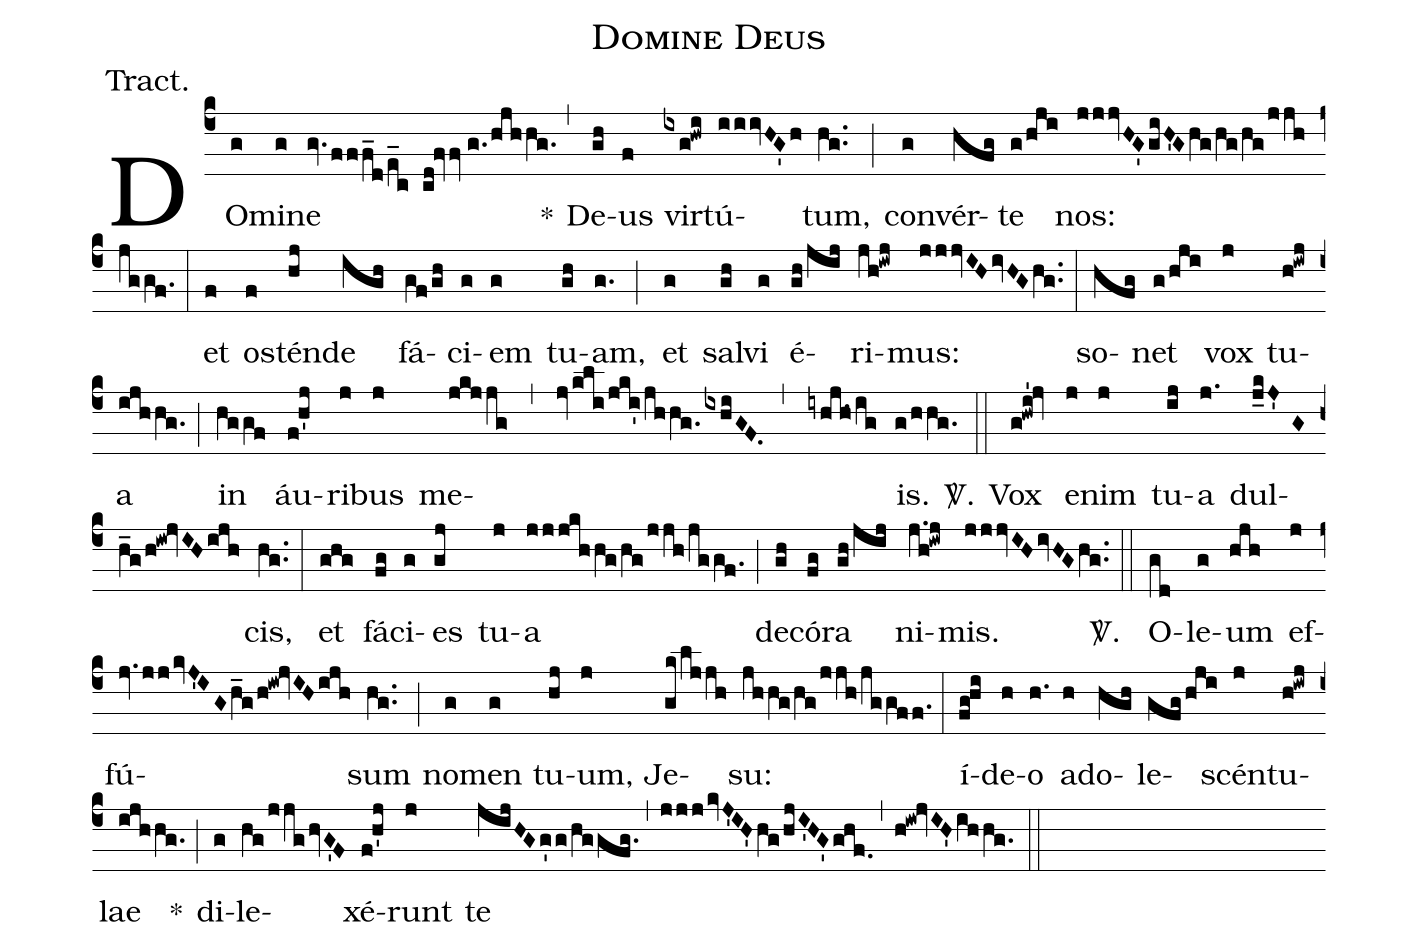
name:Domine Deus;
annotation:Tract.;
mode:8;
office-part:Tract;
%%
DO(c4g)mi(g)ne(gv.fff_d/e_c cd!fvv//g./hjhhg.) *(,) De(gh)us(f) vir(ixg!hwi)tú(iiivHG'h)tum,(hg..) (;) con(g)vér(hfg)te(g/hji) nos:(jjjvHG'giH'Ghg/hg/hg/jjh/jggf.) (:) et(f) os(f)tén(hj)de(igh) fá(gf/gh)ci(g)em(g) tu(gh)am,(g.) (;) et(g) sal(gh)vi(g) é(gh/jij)ri(jh!iwj)mus:(jjjvIHivHGhg..) (:) so(hfg)net(g/hji) vox(j) tu(h!iwj)a(ijhhg.) (;) in(hggf) áu(f!h'j)ri(j)bus(j) me(jkjjg,jv/kli/jki'/jhhg.ixhiGF.,iyh.jh/ig)is.(g/hhg.) <sp>V/</sp>.(::) Vox(g!hwi'!jv) e(j)nim(j) tu(ij)a(j.) dul(j_kJ'Gh_g/h!iw!jvIHijh)cis,(hg..) (:) et(ghg) fá(fg)ci(g)es(gj) tu(j)a(jjjkhhg/hg/jjh/jggf.) (;) de(gh)có(fg)ra(gh/jij) ni(j.h!iwj)mis.(jjjvIHivHGhg..) <sp>V/</sp>.(::) O(gd)le(g)um(hjh) ef(j)fú(jv.jjkvJ'IGh_g/h!iw!jvIHijh)sum(hg..) (;) no(g)men(g) tu(hj)um,(j) Je(gk/ljjh)su:(jhhg/hg/jjh/jggff.) (:) í(fg!hi)de(h)o(h.) a(h)do(hgh)le(gfg/hji)scén(j)tu(h!iwj)lae(ijhhg.) *(;) di(g)le(hg/jjghvG'F)xé(f!h'j)runt(j) te(jijHGg'g/hggfg.,jjjkvJ'IH'hg/hjI'HG'ghf.,h!iw!jvIH'ihhg.) (::)
